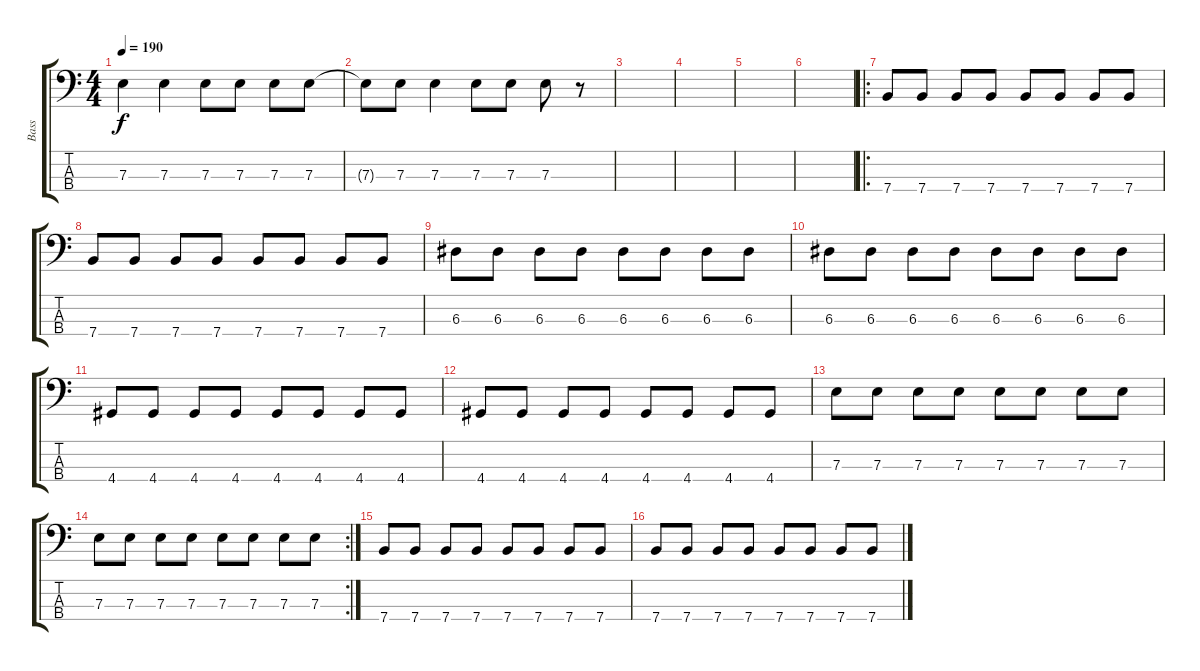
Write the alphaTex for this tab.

\track ("Bass" "Bass") {instrument electricbasspick}
\staff {score tabs}
\tuning (G2 D2 A1 E1) {hide}
\ts (4 4)
\tempo 190
\clef f4
\ks c
7.3.4{dy f} 7.3.4 7.3.8 7.3.8 7.3.8 7.3.8 |
7.3{t}.8 7.3.8 7.3.4 7.3.8 7.3.8 7.3.8 r.8 |
|
|
|
|
\ro
7.4.8 7.4.8 7.4.8 7.4.8 7.4.8 7.4.8 7.4.8 7.4.8 |
7.4.8 7.4.8 7.4.8 7.4.8 7.4.8 7.4.8 7.4.8 7.4.8 |
6.3.8 6.3.8 6.3.8 6.3.8 6.3.8 6.3.8 6.3.8 6.3.8 |
6.3.8 6.3.8 6.3.8 6.3.8 6.3.8 6.3.8 6.3.8 6.3.8 |
4.4.8 4.4.8 4.4.8 4.4.8 4.4.8 4.4.8 4.4.8 4.4.8 |
4.4.8 4.4.8 4.4.8 4.4.8 4.4.8 4.4.8 4.4.8 4.4.8 |
7.3.8 7.3.8 7.3.8 7.3.8 7.3.8 7.3.8 7.3.8 7.3.8 |
\rc 2
7.3.8 7.3.8 7.3.8 7.3.8 7.3.8 7.3.8 7.3.8 7.3.8 |
7.4.8 7.4.8 7.4.8 7.4.8 7.4.8 7.4.8 7.4.8 7.4.8 |
7.4.8 7.4.8 7.4.8 7.4.8 7.4.8 7.4.8 7.4.8 7.4.8
